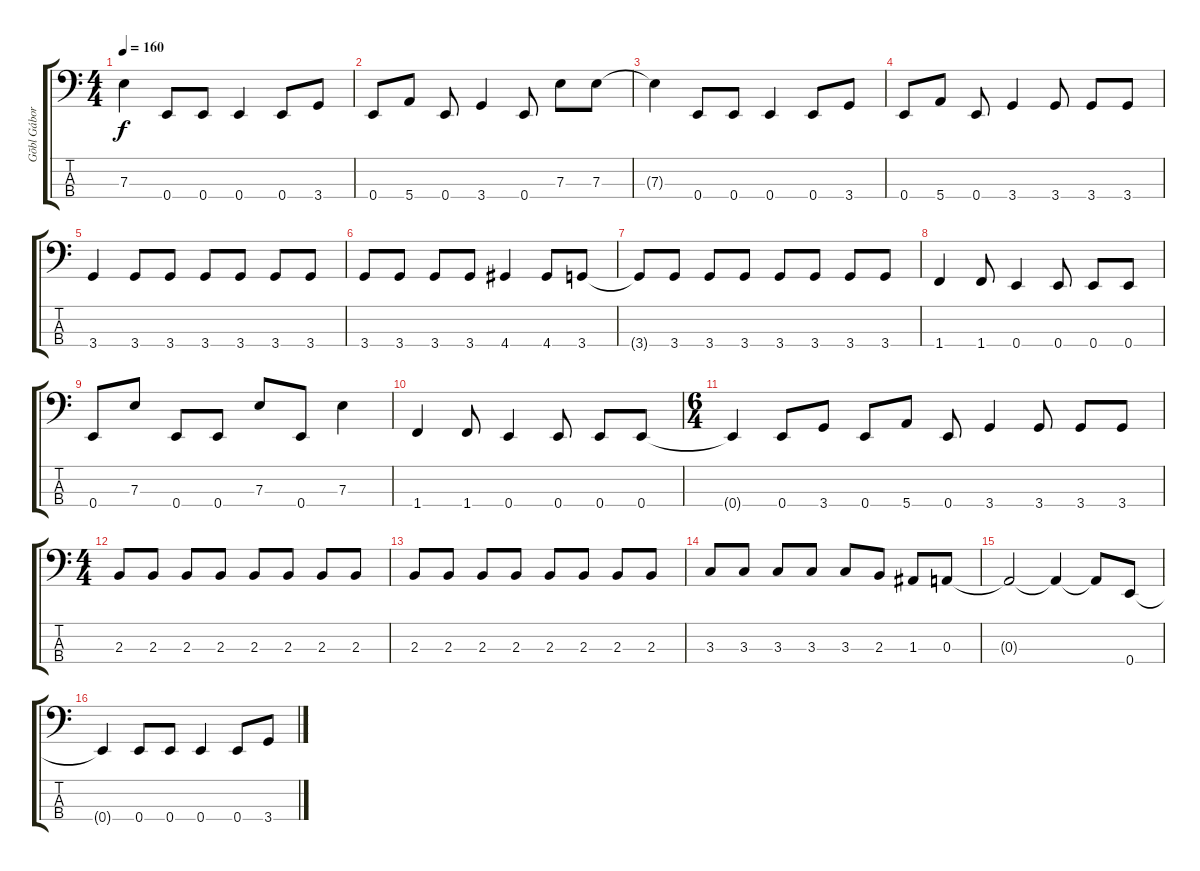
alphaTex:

\track ("Gõbl Gábor" "Gõbl Gábor") {instrument electricbassfinger}
\staff {score tabs}
\tuning (G2 D2 A1 E1) {hide}
\ts (4 4)
\tempo 160
\clef f4
\ks c
7.3{t}.4{dy f} 0.4.8 0.4.8 0.4.4 0.4.8 3.4.8 |
0.4.8 5.4.8 0.4.8 3.4.4 0.4.8 7.3.8 7.3.8 |
7.3{t}.4 0.4.8 0.4.8 0.4.4 0.4.8 3.4.8 |
0.4.8 5.4.8 0.4.8 3.4.4 3.4.8 3.4.8 3.4.8 |
3.4.4 3.4.8 3.4.8 3.4.8 3.4.8 3.4.8 3.4.8 |
3.4.8 3.4.8 3.4.8 3.4.8 4.4.4 4.4.8 3.4.8 |
3.4{t}.8 3.4.8 3.4.8 3.4.8 3.4.8 3.4.8 3.4.8 3.4.8 |
1.4.4 1.4.8 0.4.4 0.4.8 0.4.8 0.4.8 |
0.4.8 7.3.8 0.4.8 0.4.8 7.3.8 0.4.8 7.3.4 |
1.4.4 1.4.8 0.4.4 0.4.8 0.4.8 0.4.8 |
\ts (6 4)
0.4{t}.4 0.4.8 3.4.8 0.4.8 5.4.8 0.4.8 3.4.4 3.4.8 3.4.8 3.4.8 |
\ts (4 4)
2.3.8 2.3.8 2.3.8 2.3.8 2.3.8 2.3.8 2.3.8 2.3.8 |
2.3.8 2.3.8 2.3.8 2.3.8 2.3.8 2.3.8 2.3.8 2.3.8 |
3.3.8 3.3.8 3.3.8 3.3.8 3.3.8 2.3.8 1.3.8 0.3.8 |
0.3{t}.2 0.3{t}.4 0.3{t}.8 0.4.8 |
0.4{t}.4 0.4.8 0.4.8 0.4.4 0.4.8 3.4.8
